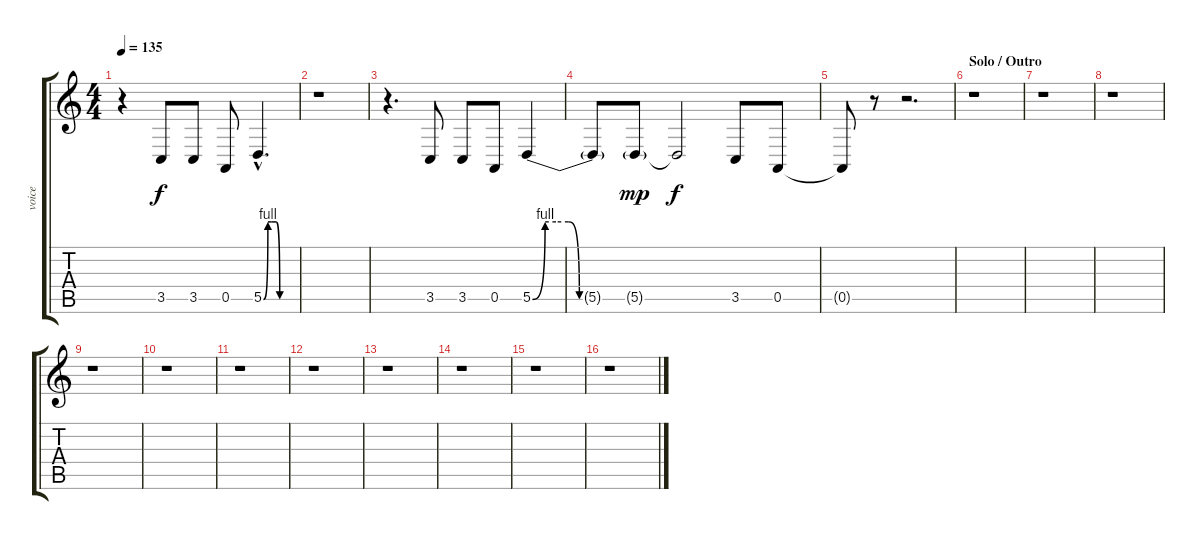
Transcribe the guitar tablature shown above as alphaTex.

\track ("voice" "voice") {instrument lead2sawtooth}
\staff {score tabs}
\tuning (E4 B3 G3 D3 A2 E2) {hide}
\ts (4 4)
\tempo 135
\clef g2
\ks c
r.4{dy f} 3.5.8 3.5.8 0.5.8 5.5{be (custom 0 0 8 4 15 4 23 4 30 0 45 0 60 0) hac}.4{d} |
r.1 |
r.4{d} 3.5.8 3.5.8 0.5.8 5.5{be (custom 0 0 8 4 15 4 23 4 30 0 45 0 60 0)}.4 |
5.5{t}.8 5.5{g}.8{dy mp} 5.5{t}.2{dy f} 3.5.8 0.5.8 |
0.5{t}.8 r.8 r.2{d} |
\section ("" "Solo / Outro")
r.1 |
r.1 |
r.1 |
r.1 |
r.1 |
r.1 |
r.1 |
r.1 |
r.1 |
r.1 |
r.1
